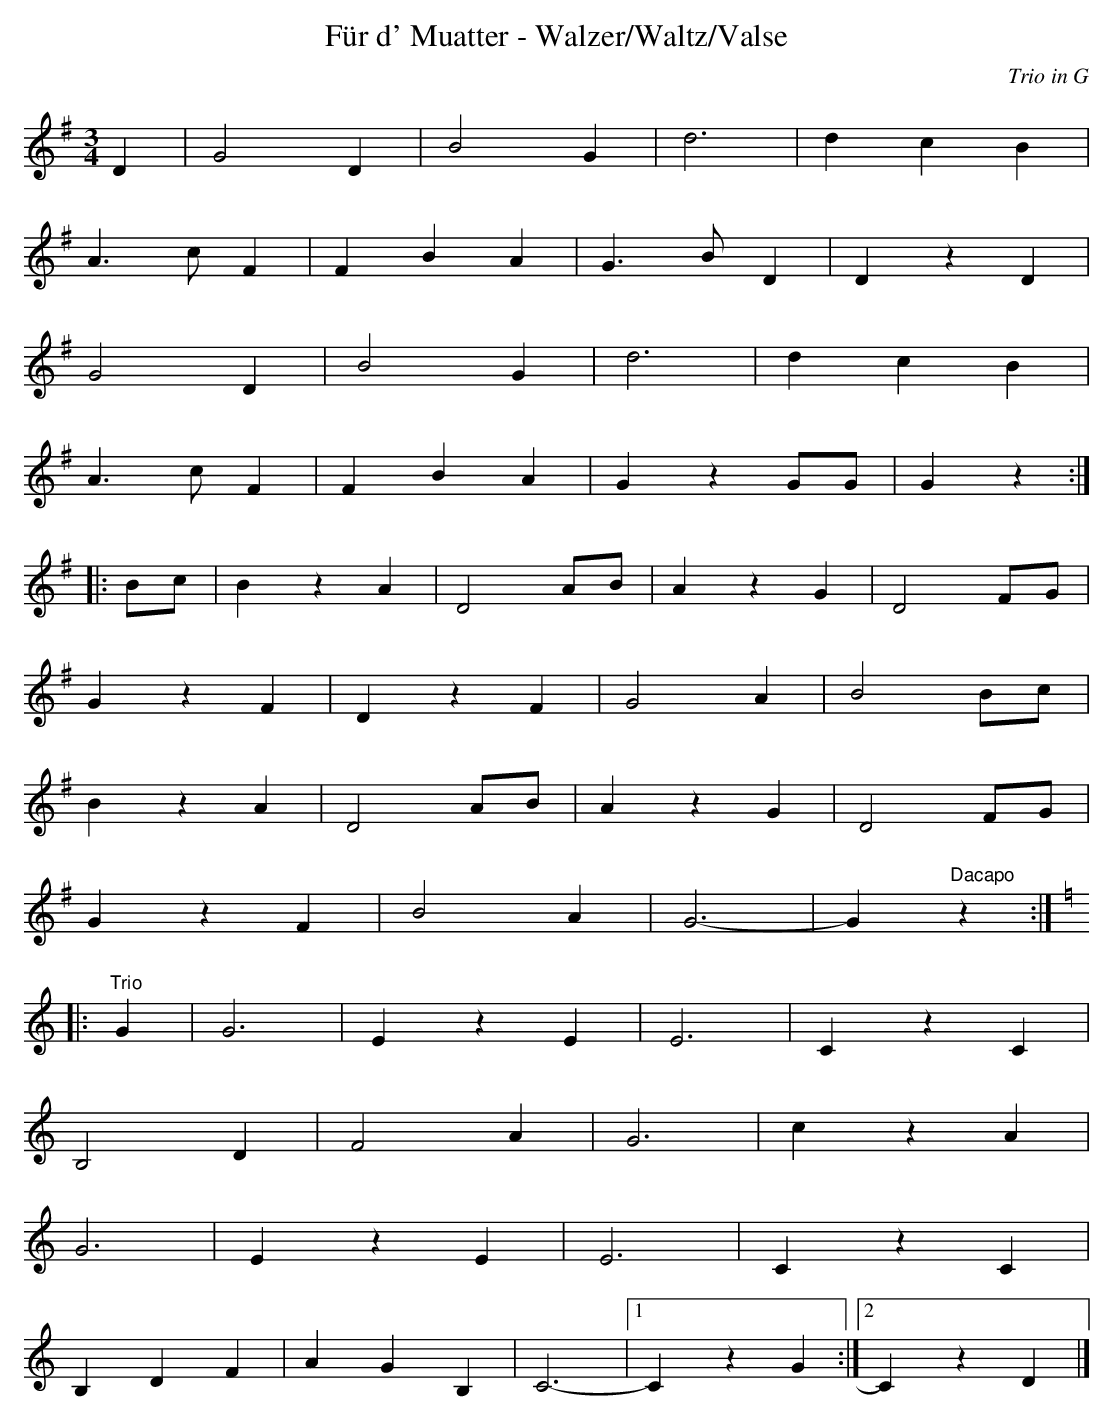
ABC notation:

X:1
T:Für d' Muatter - Walzer/Waltz/Valse
C:Trio in G
M:3/4
L:1/4
K:G
D|G2D|B2G|d3|dcB|
A>cF|FBA|G>BD|DzD|
G2D|B2G|d3|dcB|
A>cF|FBA|GzG/G/|Gz:|
|:B/c/|BzA|D2A/B/|AzG|D2F/G/|
GzF|DzF|G2A|B2B/c/|
BzA|D2A/B/|AzG|D2F/G/|
GzF|B2A|G3-|G"Dacapo"z:|
K:C
|:"Trio"G|G3|EzE|E3|CzC|
B,2D|F2A|G3|czA|
G3|EzE|E3|CzC|
B,DF|AGB,|C3-|1CzG:|2CzD|]
